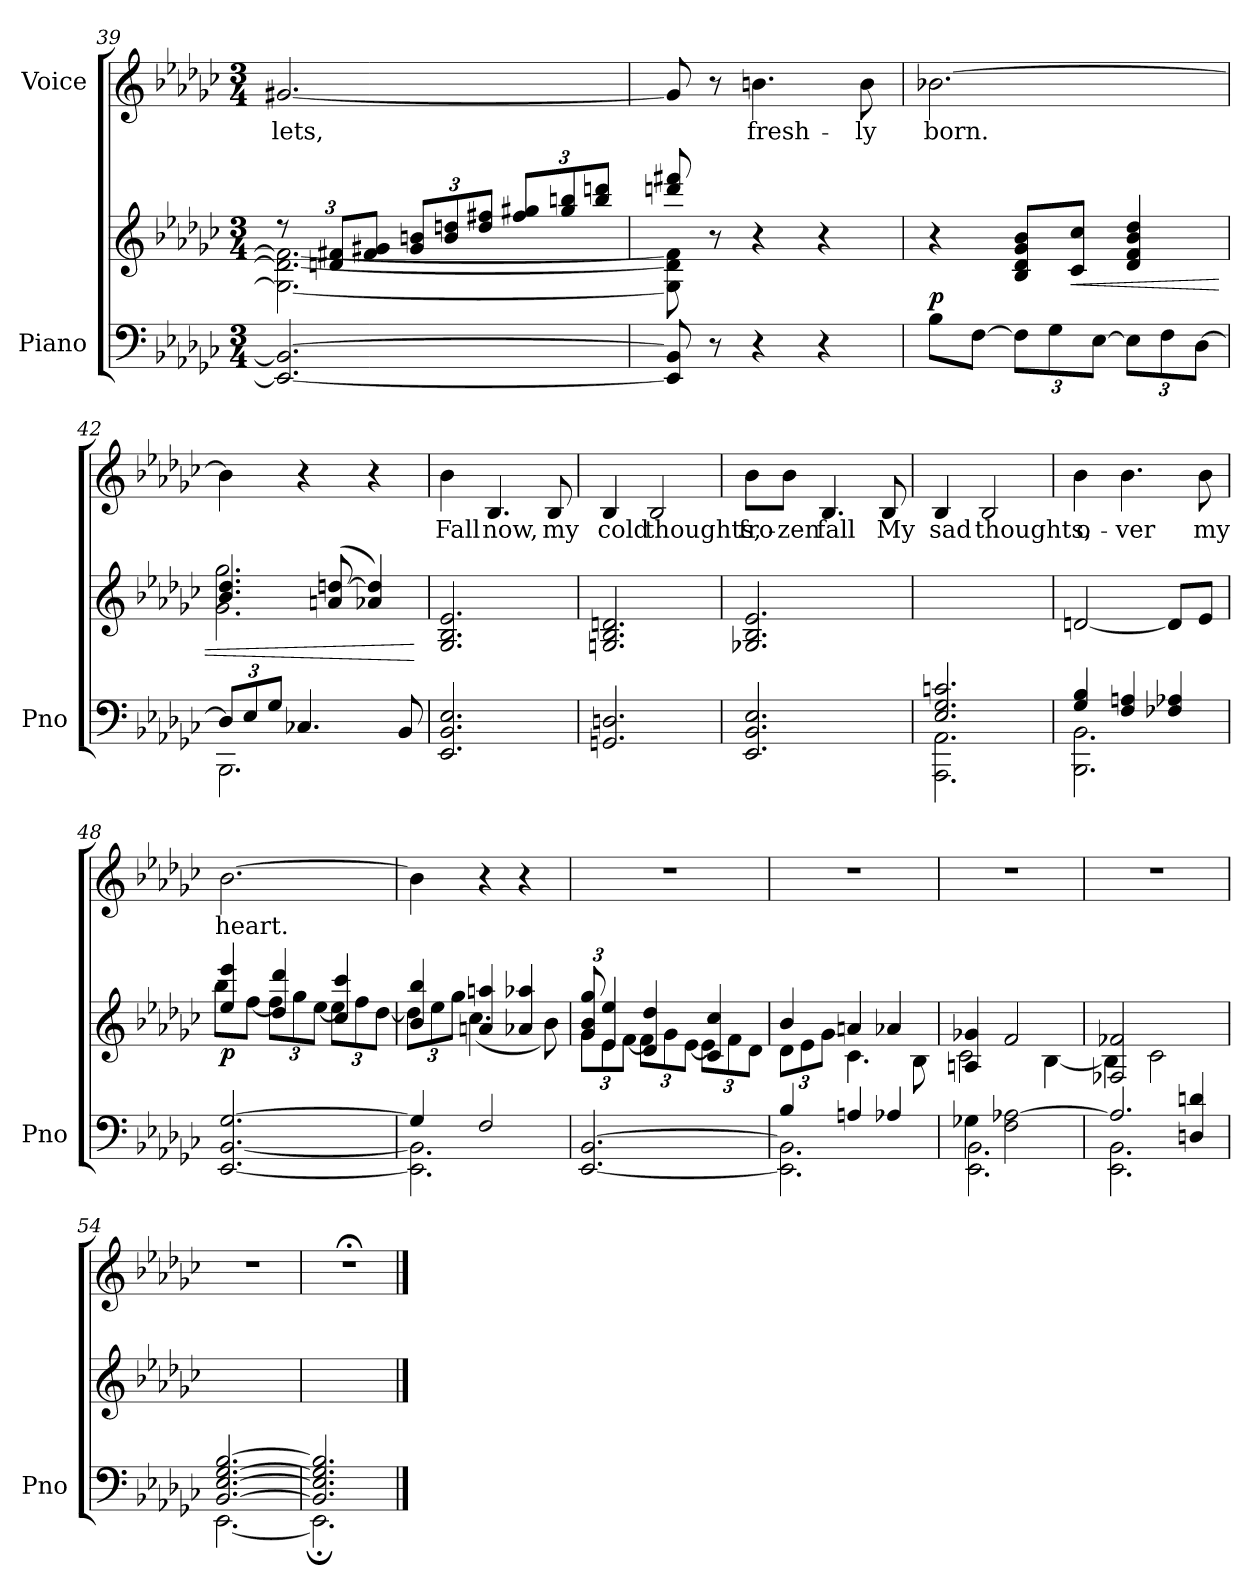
**kern	**kern	**dynam	**kern	**text
*part2	*part2	*part2	*part1	*part1
*staff3	*staff2	*staff2/3	*staff1	*staff1
*I"Piano	*	*	*I"Voice	*
*I'Pno	*	*	*	*
!!LO:LB:g=z
*clefF4	*clefG2	*	*clefG2	*
*k[b-e-a-d-g-c-]	*k[b-e-a-d-g-c-]	*	*k[b-e-a-d-g-c-]	*
*M3/4	*M3/4	*	*M3/4	*
*	*Xbrackettup	*	*	*
=39	=39	=39	=39	=39
*	*^	*	*	*
!	!	!	!	!	!LO:LY:b
2.EE/_ 2.BB/_	12r	2.G#\_ 2.d\_ 2.f#\_	.	[2.g#X/	-lets,
.	12dn/ 12f#X/L	.	.	.	.
.	12f#/ 12g#X/J	.	.	.	.
.	12g#/ 12bn/L	.	.	.	.
.	12b/ 12ddn/	.	.	.	.
.	12dd/ 12ff#X/J	.	.	.	.
.	12ff#/ 12gg#X/L	.	.	.	.
.	12gg#/ 12bbn/	.	.	.	.
.	12bb/ 12dddn/J	.	.	.	.
=40	=40	=40	=40	=40	=40
8EE/] 8BB/]	8dddn/ 8fff#X/	8G#\] 8d\] 8f#\]	.	8g#/]	.
8r	8r	2ryy	.	8r	.
!	!	!	!	!	!LO:LY:b
4r	4r	.	.	4.bn\	fresh-
4r	4r	.	.	.	.
!	!	!	!	!	!LO:LY:b
.	.	8ryy	.	8b\	-ly
=41	=41	=41	=41	=41	=41
!	!	!	!LO:DY:a=2	!	!LO:LY:b
*	*v	*v	*	*	*
8B-\L	4r	p	[2.b-X\	born.
[8F\J	.	.	.	.
*Xbrackettup	*	*	*	*
12F\L]	8B-/ 8d-/ 8g-/ 8b-/L	.	.	.
12G-\	.	.	.	.
!	!	!LO:HP:b	!	!
.	8c-/ 8cc-/J	<	.	.
[12E-\J	.	.	.	.
12E-\L]	4d-/ 4f/ 4b-/ 4dd-/	.	.	.
12F\	.	.	.	.
[12D-\J	.	.	.	.
=42	=42	=42	=42	=42
*^	*^	*	*	*
12D-/L]	2.BBB-\	4.b-/ 4.dd-/	2.g-\ 2.gg-\	.	4b-\]	.
12E-/	.	.	.	.	.	.
12G-/J	.	.	.	.	.	.
4.C-X/	.	.	.	.	4r	.
.	.	(<8an/ [8ddn/	.	.	.	.
.	.	4a-X/ 4dd/])	.	.	4r	.
8BB-/	.	.	.	.	.	.
*v	*v	*	*	*	*	*
*	*v	*v	*	*	*
.	.	[	.	.
!!LO:LB:g=z
=43	=43	=43	=43	=43
!	!	!	!	!LO:LY:b
2.EE-/ 2.BB-/ 2.E-/	2.G-/ 2.B-/ 2.e-/	.	4b-\	Fall
!	!	!	!	!LO:LY:b
.	.	.	4.B-/	now,
!	!	!	!	!LO:LY:b
.	.	.	8B-/	my
=44	=44	=44	=44	=44
!	!	!	!	!LO:LY:b
2.GGn/ 2.Dn/	2.Gn/ 2.B-/ 2.dn/	.	4B-/	cold
!	!	!	!	!LO:LY:b
.	.	.	2B-/	thoughts,
=45	=45	=45	=45	=45
!	!	!	!	!LO:LY:b
2.EE-/ 2.BB-/ 2.E-/	2.G-X/ 2.B-/ 2.e-/	.	8b-\L	fro-
!	!	!	!	!LO:LY:b
.	.	.	8b-\J	-zen
!	!	!	!	!LO:LY:b
.	.	.	4.B-/	fall
!	!	!	!	!LO:LY:b
.	.	.	8B-/	My
=46	=46	=46	=46	=46
*^	*	*	*	*
!	!	!	!	!	!LO:LY:b
2.E-/ 2.G-/ 2.cn/	2.AAA-\ 2.AA-\	2.ryy	.	4B-/	sad
!	!	!	!	!	!LO:LY:b
.	.	.	.	2B-/	thoughts,
!!LO:PB:g=z
=47	=47	=47	=47	=47	=47
!	!	!	!	!	!LO:LY:b
4G-/ 4B-/	2.BBB-\ 2.BB-\	[2dn/	.	4b-\	o-
!	!	!	!	!	!LO:LY:b
4F/ 4An/	.	.	.	4.b-\	-ver
4F-X/ 4A-X/	.	8d/L]	.	.	.
!	!	!	!	!	!LO:LY:b
.	.	8e-/J	.	8b-\	my
*v	*v	*	*	*	*
=48	=48	=48	=48	=48
*	*^	*	*	*
!	!	!	!LO:DY:b	!	!LO:LY:b
[2.EE-/ [2.BB-/ [2.G-/	4ee-/ 4eee-/	8bb-\L	p	[2.b-\	heart.
.	.	[>8ff\J	.	.	.
.	4dd-/ 4ddd-/	12ff\L]	.	.	.
.	.	12gg-\	.	.	.
.	.	[>12ee-\J	.	.	.
.	4cc-/ 4ccc-/	12ee-\L]	.	.	.
.	.	12ff\	.	.	.
.	.	[>12dd-\J	.	.	.
=49	=49	=49	=49	=49	=49
*^	*	*	*	*	*
4G-/]	2.EE-\] 2.BB-\]	4b-/ 4bb-/	12dd-\L]	.	4b-\]	.
.	.	.	12ee-\	.	.	.
.	.	.	12gg-\J	.	.	.
2F/	.	4an/ 4aan/	(4.cc-\	.	4r	.
.	.	4a-X/ 4aa-X/	.	.	4r	.
.	.	.	8b-\)	.	.	.
*v	*v	*	*	*	*	*
!!LO:LB:g=z
=50	=50	=50	=50	=50	=50
[2.EE-/ [2.BB-/	12g-/ 12b-/ 12gg-/	12g-\L	.	2.r	.
.	6e-/ 6ee-/	12e-\	.	.	.
.	.	[12f\J	.	.	.
.	4d-/ 4dd-/	12f\L]	.	.	.
.	.	12g-\	.	.	.
.	.	[12e-\J	.	.	.
.	4c-/ 4cc-/	12e-\L]	.	.	.
.	.	12f\	.	.	.
.	.	12d-\J	.	.	.
=51	=51	=51	=51	=51	=51
*^	*	*	*	*	*
4B-/	2.EE-\] 2.BB-\]	4b-/	12d-\L	.	2.r	.
.	.	.	12e-\	.	.	.
.	.	.	12g-\J	.	.	.
4An/	.	4an/	4.c-\	.	.	.
4A-X/	.	4a-X/	.	.	.	.
.	.	.	8B-\	.	.	.
=52	=52	=52	=52	=52	=52	=52
4G-X\	2.EE-\ 2.BB-\	4An/ 4g-X/	2c-\	.	2.r	.
2F\ [>2A-X\	.	2f/	.	.	.	.
.	.	.	[4B-\	.	.	.
=53	=53	=53	=53	=53	=53	=53
*	*^	*	*	*	*	*
2ryy	2.A-/]	2.EE-\ 2.BB-\	2F-X/ 2f-X/	4B-\]	.	2.r	.
.	.	.	.	2c-\	.	.	.
4Dn/ 4dn/	.	.	4ryy	.	.	.	.
*	*v	*v	*	*	*	*	*
*	*	*v	*v	*	*	*
=54	=54	=54	=54	=54	=54
[>2.BB-/ [>2.E-/ [>2.G-/ [>2.B-/	[<2.EE-\	2.ryy	.	2.r	.
=55	=55	=55	=55	=55	=55
2.BB-/] 2.E-/] 2.G-/] 2.B-/]	2.EE-;<\]	2.ryy	.	2.r;<	.
*v	*v	*	*	*	*
==	==	==	==	==
*-	*-	*-	*-	*-
